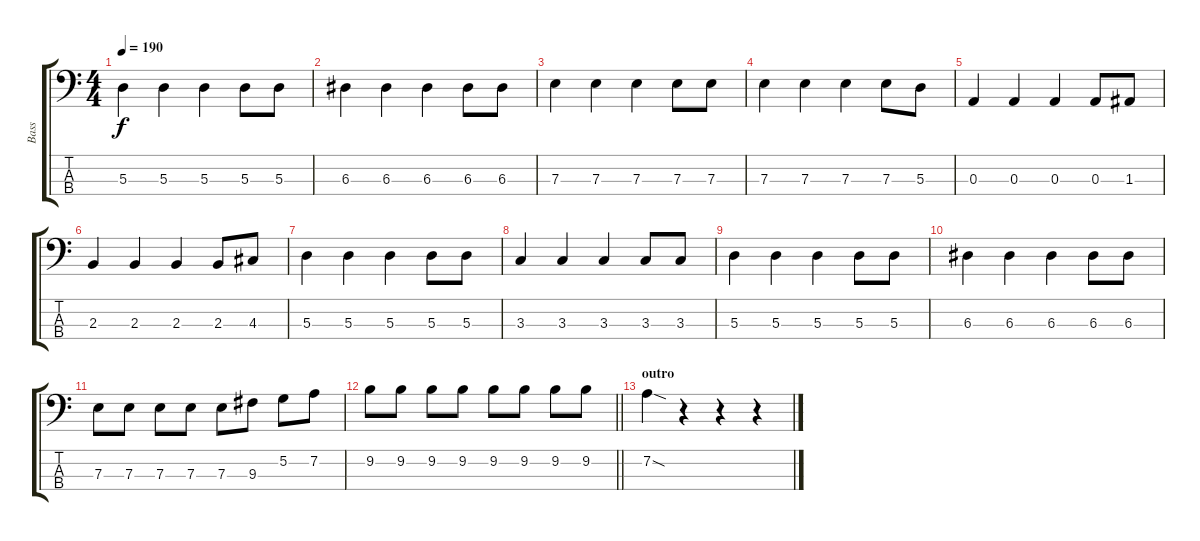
\track ("Bass" "Bass") {instrument electricbassfinger}
\staff {score tabs}
\tuning (G2 D2 A1 E1) {hide}
\ts (4 4)
\tempo 190
\clef f4
\ks c
5.3.4{dy f} 5.3.4 5.3.4 5.3.8 5.3.8 |
6.3.4 6.3.4 6.3.4 6.3.8 6.3.8 |
7.3.4 7.3.4 7.3.4 7.3.8 7.3.8 |
7.3.4 7.3.4 7.3.4 7.3.8 5.3.8 |
0.3.4 0.3.4 0.3.4 0.3.8 1.3.8 |
2.3.4 2.3.4 2.3.4 2.3.8 4.3.8 |
5.3.4 5.3.4 5.3.4 5.3.8 5.3.8 |
3.3.4 3.3.4 3.3.4 3.3.8 3.3.8 |
5.3.4 5.3.4 5.3.4 5.3.8 5.3.8 |
6.3.4 6.3.4 6.3.4 6.3.8 6.3.8 |
7.3.8 7.3.8 7.3.8 7.3.8 7.3.8 9.3.8 5.2.8 7.2.8 |
\barLineRight lightlight
9.2.8 9.2.8 9.2.8 9.2.8 9.2.8 9.2.8 9.2.8 9.2.8 |
\section ("" "outro")
7.2{sod}.4 r.4 r.4 r.4
